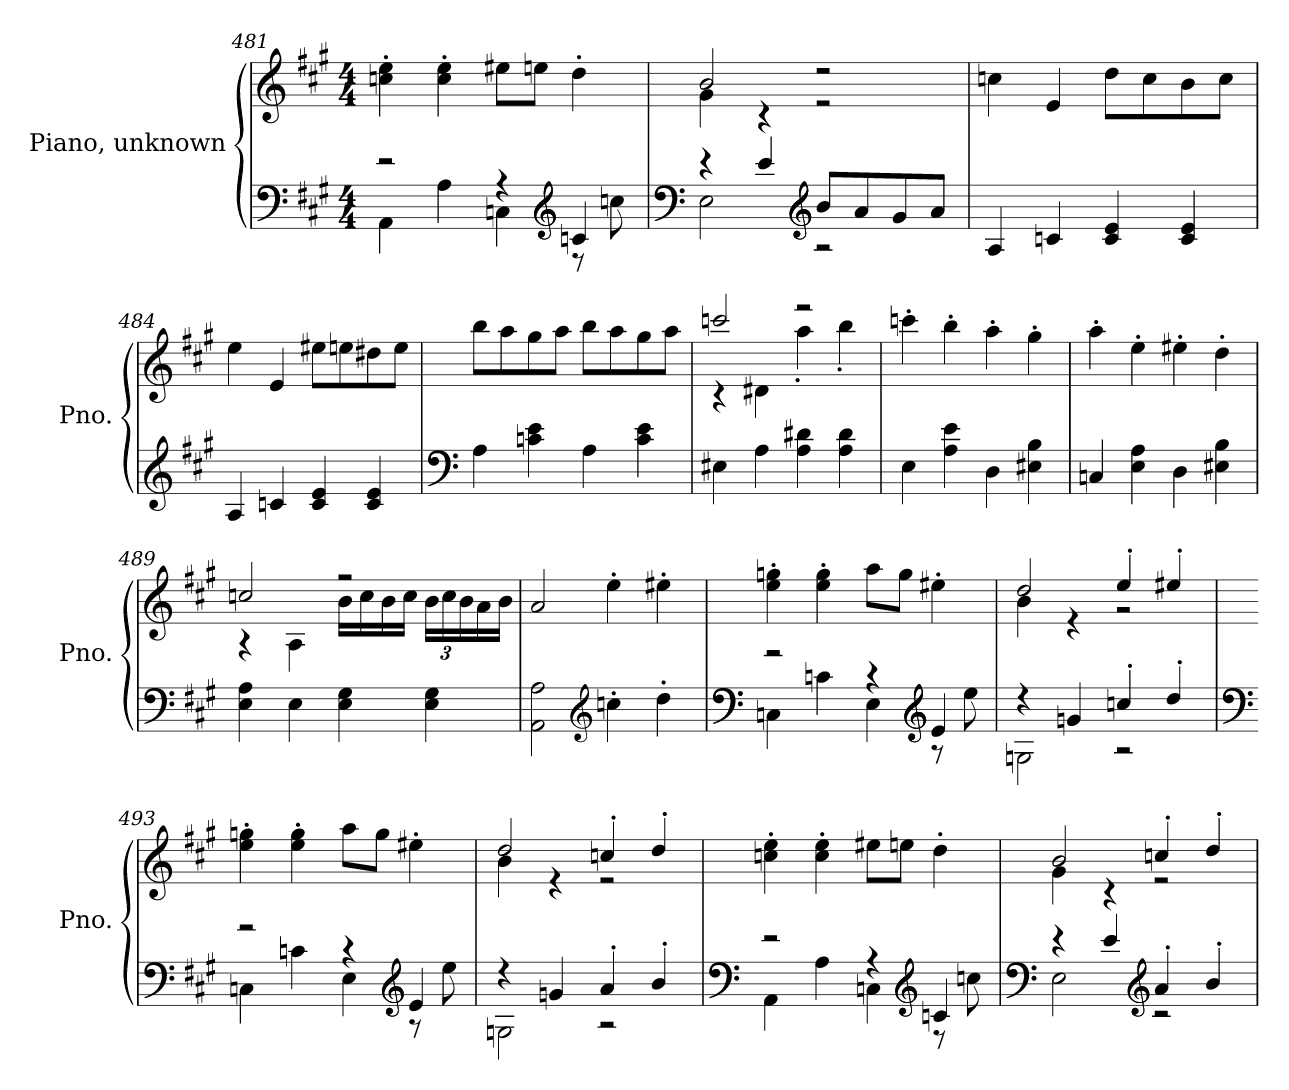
**kern	**kern
*part1	*part1
*staff2	*staff1
*I"Piano, unknown	*
*I'Pno.	*
*clefF4	*clefG2
*k[f#c#g#]	*k[f#c#g#]
*M4/4	*M4/4
=481	=481
*^	*
2r	4AA\	4ccn\' 4ee\'
.	4A\	4cc\' 4ee\'
4r	4Cn\	8ee#X\L
.	.	8een\J
*clefG2	*	*
4cn/	8r	4dd'\
.	8ccn\	.
=482	=482	=482
*clefF4	*	*
*	*	*^
4r	2E\	2b/	4g#\
4e/	.	.	4r
*clefG2	*	*	*
8b/L	2r	2r	2r
8a/	.	.	.
8g#/	.	.	.
8a/J	.	.	.
*v	*v	*	*
*	*v	*v
!!LO:LB:g=z
=483	=483
4A/	4ccn\
4cn/	4e/
4c/ 4e/	8dd\L
.	8cc\
4c/ 4e/	8b\
.	8cc\J
=484	=484
4A/	4ee\
4cn/	4e/
4c/ 4e/	8ee#X\L
.	8een\
4c/ 4e/	8dd#X\
.	8ee\J
=485	=485
*clefF4	*
4A\	8bb\L
.	8aa\
4cn\ 4e\	8gg#\
.	8aa\J
4A\	8bb\L
.	8aa\
4c\ 4e\	8gg#\
.	8aa\J
=486	=486
*	*^
4E#X\	2cccn/	4r
4A\	.	4d#X\
4A\ 4d#X\	2r	4aa'\
4A\ 4d#\	.	4bb'\
*	*v	*v
=487	=487
4E\	4cccn'\
4A\ 4e\	4bb'\
4D\	4aa'\
4E#X\ 4B\	4gg#'\
!!LO:LB:g=z
=488	=488
4Cn/	4aa'\
4E\ 4A\	4ee'\
4D\	4ee#X'\
4E#X\ 4B\	4dd'\
=489	=489
*	*^
4E\ 4A\	2ccn/	4r
4E\	.	4A\
4E\ 4G#\	2r	16b\LL
.	.	16cc\
.	.	16b\
.	.	16cc\JJ
*	*	*Xbrackettup
4E\ 4G#\	.	24b\LL
.	.	24cc\
.	.	24b\
.	.	16a\
.	.	16b\JJ
*	*v	*v
=490	=490
2AA\ 2A\	2a/
*clefG2	*
4ccn'\	4ee'\
4dd'\	4ee#X'\
=491	=491
*clefF4	*
*^	*
2r	4Cn\	4ee\' 4ggn\'
.	4cn\	4ee\' 4gg\'
4r	4E\	8aa\L
.	.	8gg\J
*clefG2	*	*
4e/	8r	4ee#X'\
.	8ee\	.
=492	=492	=492
*	*	*^
4r	2Gn\	2dd/	4b\
4gn/	.	.	4r
4ccn'/	2r	4ee'/	2r
4dd'/	.	4ee#X'/	.
*	*	*v	*v
!!LO:LB:g=z
=493	=493	=493
*clefF4	*	*
2r	4Cn\	4ee\' 4ggn\'
.	4cn\	4ee\' 4gg\'
4r	4E\	8aa\L
.	.	8gg\J
*clefG2	*	*
4e/	8r	4ee#X'\
.	8ee\	.
=494	=494	=494
*	*	*^
4r	2Gn\	2dd/	4b\
4gn/	.	.	4r
4a'/	2r	4ccn'/	2r
4b'/	.	4dd'/	.
*	*	*v	*v
=495	=495	=495
*clefF4	*	*
2r	4AA\	4ccn\' 4ee\'
.	4A\	4cc\' 4ee\'
4r	4Cn\	8ee#X\L
.	.	8een\J
*clefG2	*	*
4cn/	8r	4dd'\
.	8ccn\	.
=496	=496	=496
*clefF4	*	*
*	*	*^
4r	2E\	2b/	4g#\
4e/	.	.	4r
*clefG2	*	*	*
4a'/	2r	4ccn'/	2r
4b'/	.	4dd'/	.
*v	*v	*	*
*	*v	*v
=	=
*-	*-
